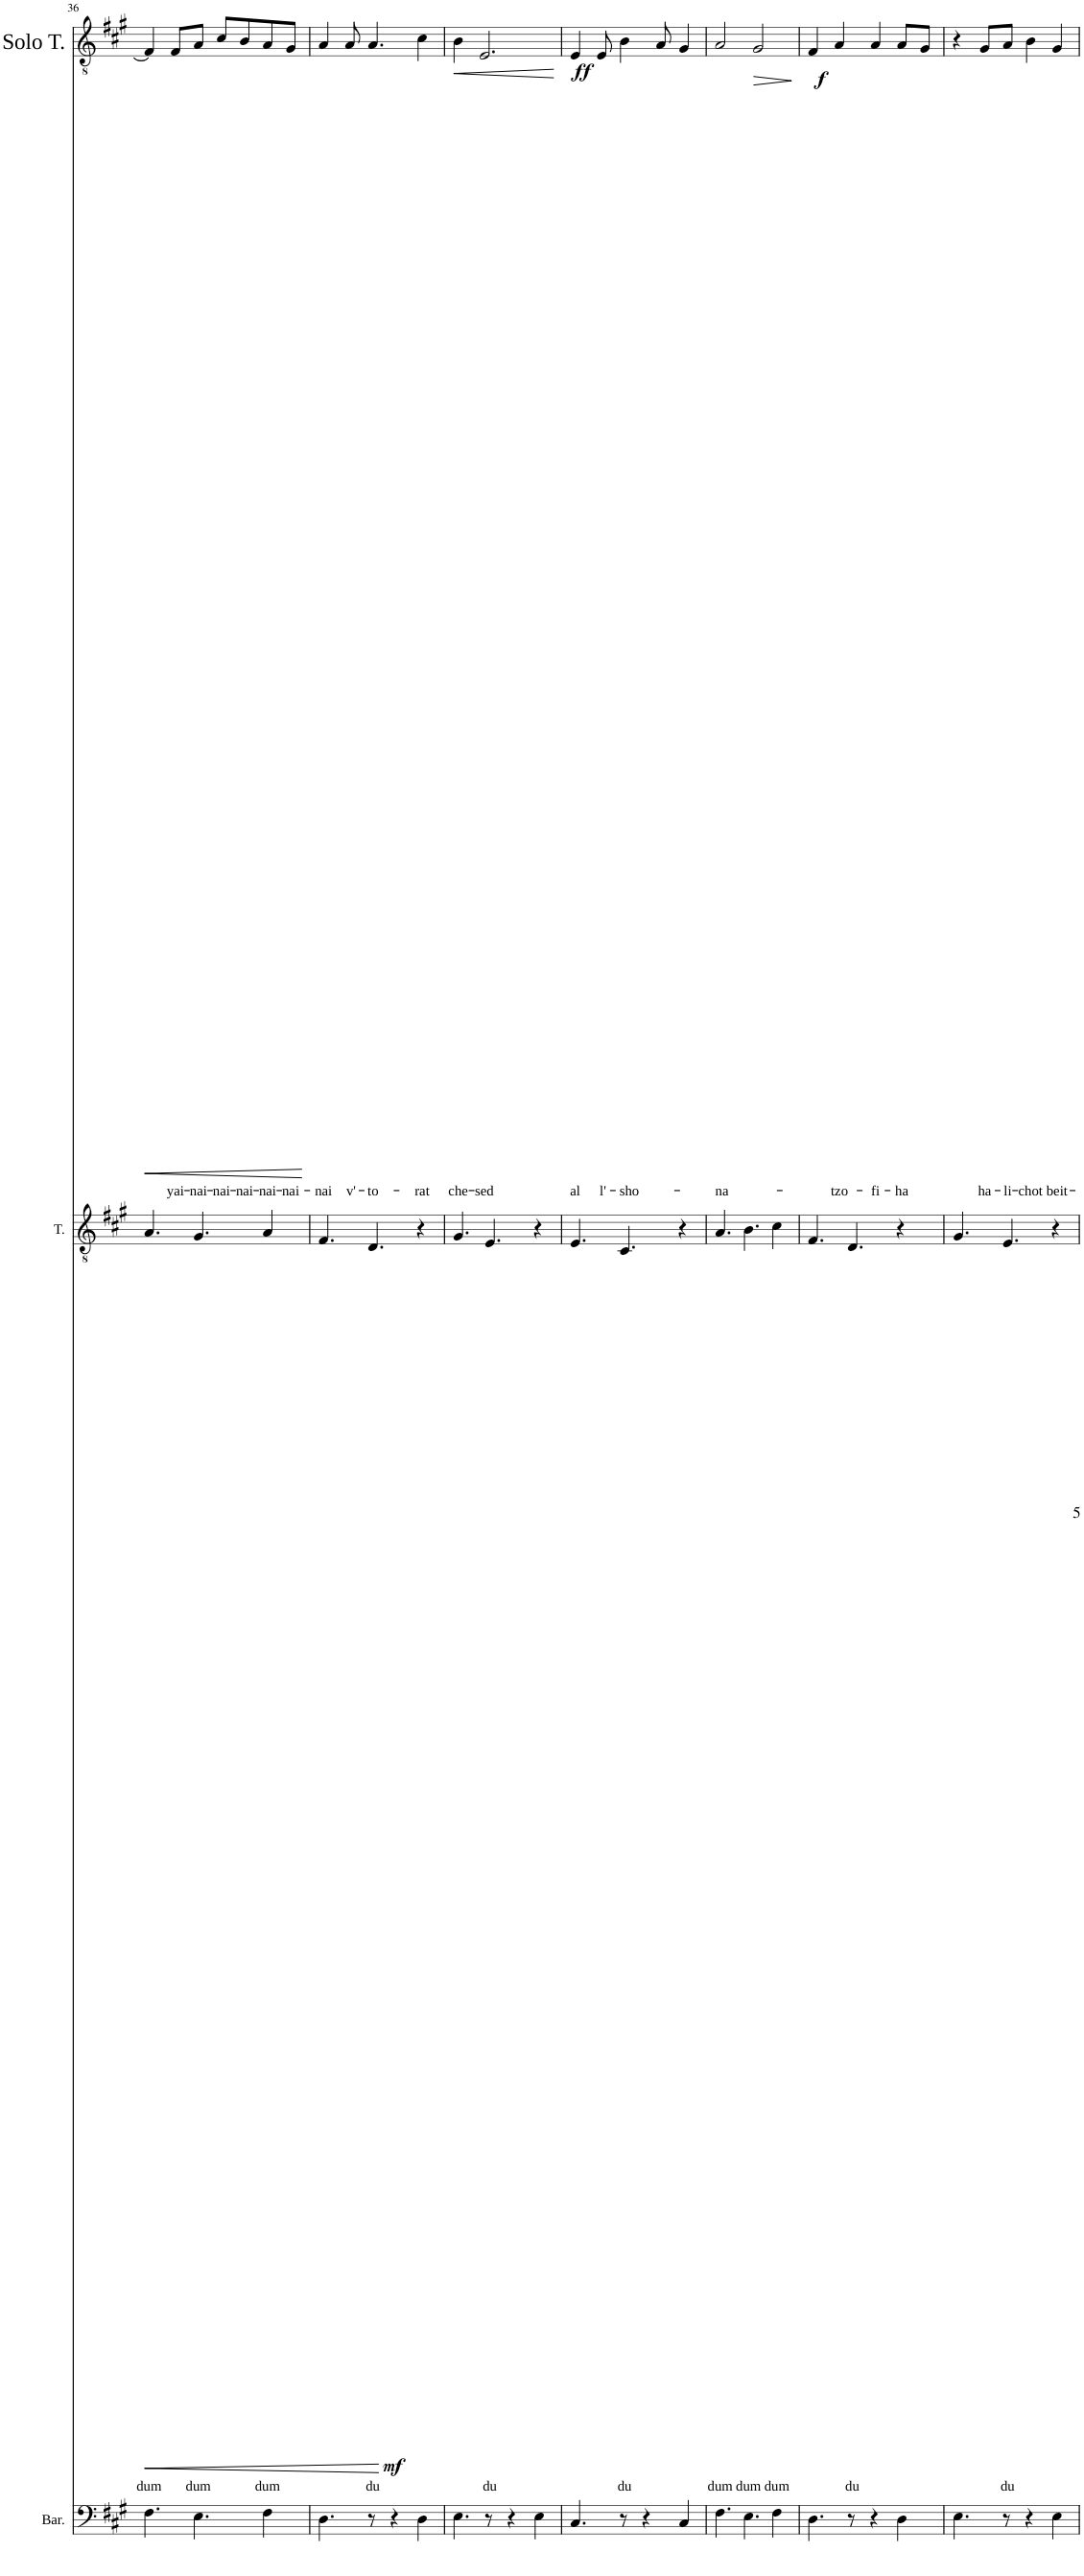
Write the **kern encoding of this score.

**kern	**text	**dynam	**kern	**text	**dynam	**kern	**text	**dynam
*part3	*part3	*part3	*part2	*part2	*part2	*part1	*part1	*part1
*staff3	*staff3	*staff3	*staff2	*staff2	*staff2	*staff1	*staff1	*staff1
*I"Baritone	*	*	*I"Tenor	*	*	*I"Solo Tenor	*	*
*I'Bar.	*	*	*I'T.	*	*	*I'Solo T.	*	*
!!LO:PB:g=z
*clefF4	*	*	*clefGv2	*	*	*clefGv2	*	*
*k[f#c#g#]	*	*	*k[f#c#g#]	*	*	*k[f#c#g#]	*	*
=36	=36	=36	=36	=36	=36	=36	=36	=36
!	!LO:LY:b	!LO:HP:b	!	!LO:LY:b	!LO:HP:b	!	!	!LO:HP:b
4.F#\	dum	<	4.A/	dum	<	4F#/]	.	<
!	!	!	!	!	!	!	!LO:LY:b	!
.	.	.	.	.	.	8F#/L	yai-	.
!	!LO:LY:b	!	!	!LO:LY:b	!	!	!LO:LY:b	!
4.E\	dum	.	4.G#/	dum	.	8A/J	-nai-	.
!	!	!	!	!	!	!	!LO:LY:b	!
.	.	.	.	.	.	8c#/L	-nai-	.
!	!	!	!	!	!	!	!LO:LY:b	!
.	.	.	.	.	.	8B/	-nai-	.
!	!LO:LY:b	!	!	!LO:LY:b	!	!	!LO:LY:b	!
4F#\	dum	.	4A/	dum	.	8A/	-nai-	.
!	!	!	!	!	!	!	!LO:LY:b	!
.	.	.	.	.	.	8G#/J	-nai-	.
.	.	[	.	.	[	.	.	[
=37	=37	=37	=37	=37	=37	=37	=37	=37
!	!LO:LY:b	!LO:DY:b	!	!	!LO:DY:b	!	!LO:LY:b	!
4.D\	du	mf	4.F#/	.	mf	4A/	-nai	.
!	!	!	!	!	!	!	!LO:LY:b	!
.	.	.	.	.	.	8A/	v'-	.
!	!LO:LY:b	!	!	!LO:LY:b	!	!	!LO:LY:b	!
8r	du	.	4.D/	du	.	4.A/	-to-	.
4r	.	.	.	.	.	.	.	.
!	!LO:LY:b	!	!	!	!	!	!LO:LY:b	!
4D\	du	.	4r	.	.	4c#\	-rat	.
=38	=38	=38	=38	=38	=38	=38	=38	=38
!	!LO:LY:b	!	!	!	!	!	!LO:LY:b	!LO:HP:b
4.E\	du	.	4.G#/	.	.	4B\	che-	<
!	!	!	!	!	!	!	!LO:LY:b	!
.	.	.	.	.	.	2.E/	-sed	.
!	!LO:LY:b	!	!	!LO:LY:b	!	!	!	!
8r	du	.	4.E/	du	.	.	.	.
4r	.	.	.	.	.	.	.	.
!	!LO:LY:b	!	!	!	!	!	!	!
4E\	du	.	4r	.	.	.	.	.
.	.	.	.	.	.	.	.	[
=39	=39	=39	=39	=39	=39	=39	=39	=39
!	!LO:LY:b	!	!	!	!	!	!LO:LY:b	!LO:DY:b
4.C#/	du	.	4.E/	.	.	4E/	al	ff
!	!	!	!	!	!	!	!LO:LY:b	!
.	.	.	.	.	.	8E/	l'-	.
!	!LO:LY:b	!	!	!LO:LY:b	!	!	!LO:LY:b	!
8r	du	.	4.C#/	du	.	4B\	-sho-	.
4r	.	.	.	.	.	.	.	.
.	.	.	.	.	.	8A/	.	.
!	!LO:LY:b	!	!	!	!	!	!	!
4C#/	du	.	4r	.	.	4G#/	.	.
=40	=40	=40	=40	=40	=40	=40	=40	=40
!	!LO:LY:b	!	!	!LO:LY:b	!	!	!LO:LY:b	!
4.F#\	dum	.	4.A/	dum	.	2A/	-na-	.
!	!LO:LY:b	!	!	!LO:LY:b	!	!	!	!
4.E\	dum	.	4.B\	dum	.	.	.	.
!	!	!	!	!	!	!	!	!LO:HP:b
.	.	.	.	.	.	2G#/	.	>
!	!LO:LY:b	!	!	!LO:LY:b	!	!	!	!
4F#\	dum	.	4c#\	dum	.	.	.	.
.	.	.	.	.	.	.	.	]
=41	=41	=41	=41	=41	=41	=41	=41	=41
!	!LO:LY:b	!	!	!	!	!	!	!LO:DY:b
4.D\	du	.	4.F#/	.	.	4F#/	.	f
!	!	!	!	!	!	!	!LO:LY:b	!
.	.	.	.	.	.	4A/	-tzo-	.
!	!LO:LY:b	!	!	!LO:LY:b	!	!	!	!
8r	du	.	4.D/	du	.	.	.	.
!	!	!	!	!	!	!	!LO:LY:b	!
4r	.	.	.	.	.	4A/	-fi-	.
!	!LO:LY:b	!	!	!	!	!	!LO:LY:b	!
4D\	du	.	4r	.	.	8A/L	-ha	.
.	.	.	.	.	.	8G#/J	.	.
=42	=42	=42	=42	=42	=42	=42	=42	=42
!	!LO:LY:b	!	!	!	!	!	!	!
4.E\	du	.	4.G#/	.	.	4r	.	.
!	!	!	!	!	!	!	!LO:LY:b	!
.	.	.	.	.	.	8G#/L	ha-	.
!	!LO:LY:b	!	!	!LO:LY:b	!	!	!LO:LY:b	!
8r	du	.	4.E/	du	.	8A/J	-li-	.
!	!	!	!	!	!	!	!LO:LY:b	!
4r	.	.	.	.	.	4B\	-chot	.
!	!LO:LY:b	!	!	!	!	!	!LO:LY:b	!
4E\	du	.	4r	.	.	4G#/	beit-	.
=	=	=	=	=	=	=	=	=
*-	*-	*-	*-	*-	*-	*-	*-	*-
